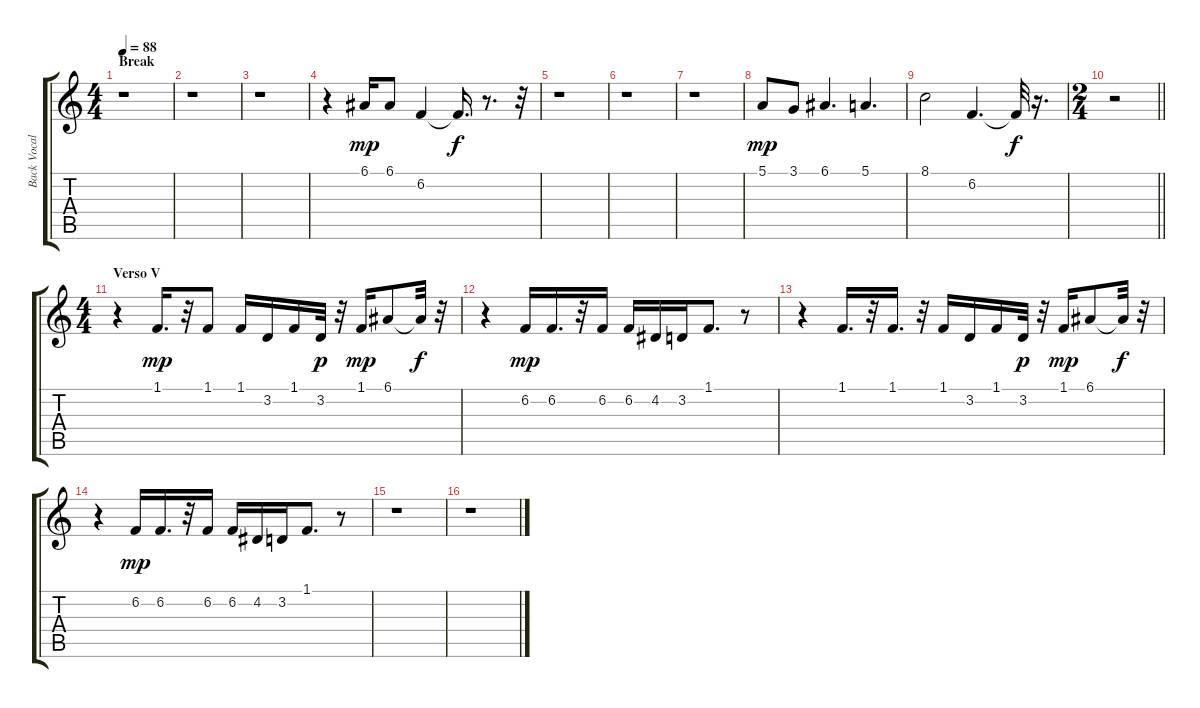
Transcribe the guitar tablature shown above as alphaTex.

\track ("Back Vocals" "Back Vocal") {instrument flute}
\staff {score tabs}
\tuning (E4 B3 G3 D3 A2 E2) {hide}
\ts (4 4)
\section ("" "Break")
\tempo 88
\clef g2
\ks c
r.1{dy f} |
r.1 |
r.1 |
r.4 6.1.16{dy mp} 6.1.8 6.2.4 6.2{t}.16{d dy f} r.8{d} r.32 |
r.1 |
r.1 |
r.1 |
5.1.8{dy mp} 3.1.8 6.1.4{d} 5.1.4{d} |
8.1.2 6.2.4{d} 6.2{t}.32{dy f} r.16{d} |
\ts (2 4)
\barLineRight lightlight
r.2 |
\ts (4 4)
\section ("" "Verso V")
r.4 1.1.16{d dy mp} r.32 1.1.8 1.1.16 3.2.16 1.1.16 3.2.32{dy p} r.32 1.1.16{dy mp} 6.1.8 6.1{t}.32{dy f} r.32 |
r.4 6.2.16{dy mp} 6.2.16{d} r.32 6.2.16 6.2.16 4.2.16 3.2.16 1.1.8{d} r.8 |
r.4 1.1.16{d} r.32 1.1.16{d} r.32 1.1.16 3.2.16 1.1.16 3.2.32{dy p} r.32 1.1.16{dy mp} 6.1.8 6.1{t}.32{dy f} r.32 |
r.4 6.2.16{dy mp} 6.2.16{d} r.32 6.2.16 6.2.16 4.2.16 3.2.16 1.1.8{d} r.8 |
r.1 |
r.1
